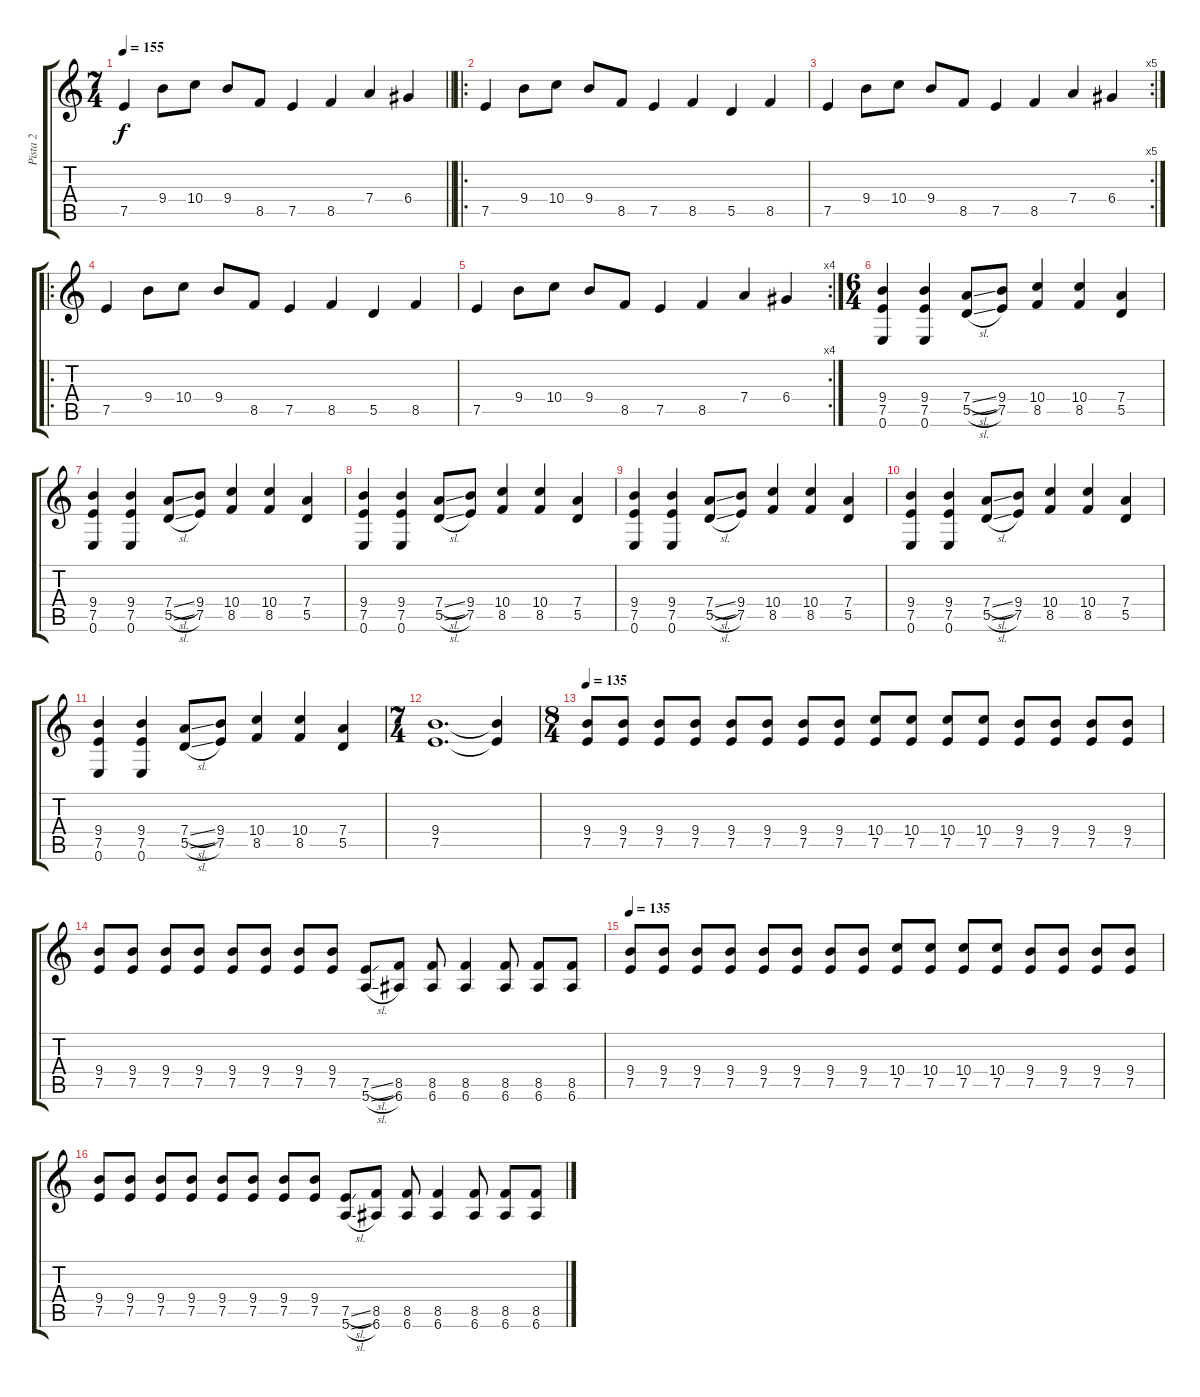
\track ("Pista 2" "Pista 2") {instrument distortionguitar}
\staff {score tabs}
\tuning (E4 B3 G3 D3 A2 E2) {hide}
\ts (7 4)
\tempo 155
\clef g2
\barLineRight lightlight
\ks c
7.5.4{dy f} 9.4.8 10.4.8 9.4.8 8.5.8 7.5.4 8.5.4 7.4.4 6.4.4 |
\ro
7.5.4 9.4.8 10.4.8 9.4.8 8.5.8 7.5.4 8.5.4 5.5.4 8.5.4 |
\rc 5
7.5.4 9.4.8 10.4.8 9.4.8 8.5.8 7.5.4 8.5.4 7.4.4 6.4.4 |
\ro
7.5.4 9.4.8 10.4.8 9.4.8 8.5.8 7.5.4 8.5.4 5.5.4 8.5.4 |
\rc 4
7.5.4 9.4.8 10.4.8 9.4.8 8.5.8 7.5.4 8.5.4 7.4.4 6.4.4 |
\ts (6 4)
(9.4 7.5 0.6).4 (9.4 7.5 0.6).4 (7.4{sl} 5.5{sl}).8 (9.4 7.5).8 (10.4 8.5).4 (10.4 8.5).4 (7.4 5.5).4 |
(9.4 7.5 0.6).4 (9.4 7.5 0.6).4 (7.4{sl} 5.5{sl}).8 (9.4 7.5).8 (10.4 8.5).4 (10.4 8.5).4 (7.4 5.5).4 |
(9.4 7.5 0.6).4 (9.4 7.5 0.6).4 (7.4{sl} 5.5{sl}).8 (9.4 7.5).8 (10.4 8.5).4 (10.4 8.5).4 (7.4 5.5).4 |
(9.4 7.5 0.6).4 (9.4 7.5 0.6).4 (7.4{sl} 5.5{sl}).8 (9.4 7.5).8 (10.4 8.5).4 (10.4 8.5).4 (7.4 5.5).4 |
(9.4 7.5 0.6).4 (9.4 7.5 0.6).4 (7.4{sl} 5.5{sl}).8 (9.4 7.5).8 (10.4 8.5).4 (10.4 8.5).4 (7.4 5.5).4 |
(9.4 7.5 0.6).4 (9.4 7.5 0.6).4 (7.4{sl} 5.5{sl}).8 (9.4 7.5).8 (10.4 8.5).4 (10.4 8.5).4 (7.4 5.5).4 |
\ts (7 4)
(9.4 7.5).1{d} (9.4{t} 7.5{t}).4 |
\ts (8 4)
\tempo 135
(9.4 7.5).8 (9.4 7.5).8 (9.4 7.5).8 (9.4 7.5).8 (9.4 7.5).8 (9.4 7.5).8 (9.4 7.5).8 (9.4 7.5).8 (10.4 7.5).8 (10.4 7.5).8 (10.4 7.5).8 (10.4 7.5).8 (9.4 7.5).8 (9.4 7.5).8 (9.4 7.5).8 (9.4 7.5).8 |
(9.4 7.5).8 (9.4 7.5).8 (9.4 7.5).8 (9.4 7.5).8 (9.4 7.5).8 (9.4 7.5).8 (9.4 7.5).8 (9.4 7.5).8 (7.5{sl} 5.6{sl}).8 (8.5 6.6).8 (8.5 6.6).8 (8.5 6.6).4 (8.5 6.6).8 (8.5 6.6).8 (8.5 6.6).8 |
\tempo 135
(9.4 7.5).8 (9.4 7.5).8 (9.4 7.5).8 (9.4 7.5).8 (9.4 7.5).8 (9.4 7.5).8 (9.4 7.5).8 (9.4 7.5).8 (10.4 7.5).8 (10.4 7.5).8 (10.4 7.5).8 (10.4 7.5).8 (9.4 7.5).8 (9.4 7.5).8 (9.4 7.5).8 (9.4 7.5).8 |
(9.4 7.5).8 (9.4 7.5).8 (9.4 7.5).8 (9.4 7.5).8 (9.4 7.5).8 (9.4 7.5).8 (9.4 7.5).8 (9.4 7.5).8 (7.5{sl} 5.6{sl}).8 (8.5 6.6).8 (8.5 6.6).8 (8.5 6.6).4 (8.5 6.6).8 (8.5 6.6).8 (8.5 6.6).8
